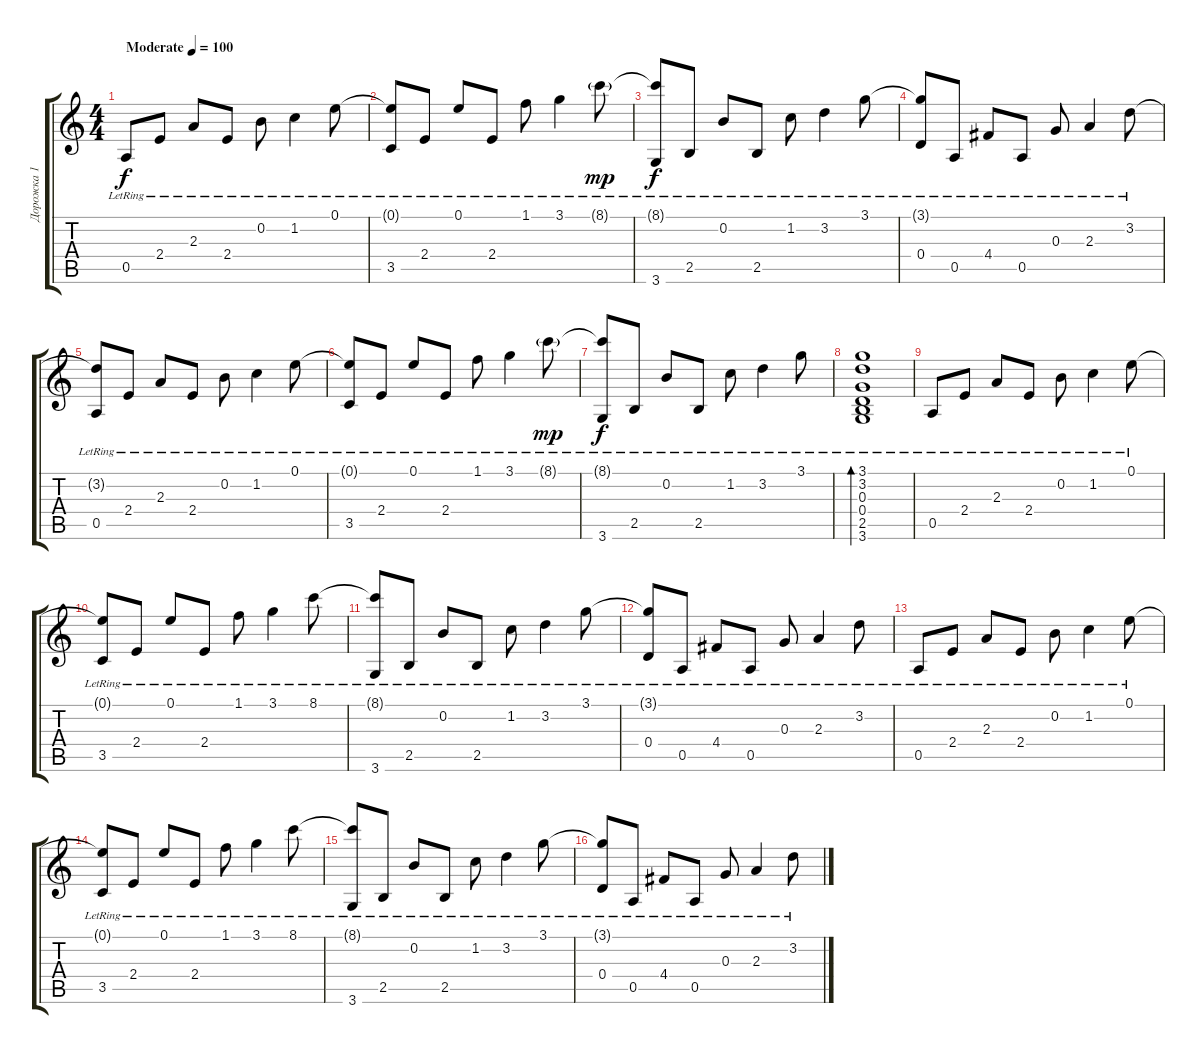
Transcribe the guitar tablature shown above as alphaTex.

\track ("Дорожка 1" "Дорожка 1") {instrument acousticguitarsteel}
\staff {score tabs}
\tuning (E4 B3 G3 D3 A2 E2) {hide}
\ts (4 4)
\tempo (100 "Moderate")
\clef g2
\ks c
0.5{lr}.8{dy f instrument acousticguitarsteel} 2.4{lr}.8 2.3{lr}.8 2.4{lr}.8 0.2{lr}.8 1.2{lr}.4 0.1{lr}.8 |
(0.1{t} 3.5{lr}).8 2.4{lr}.8 0.1{lr}.8 2.4{lr}.8 1.1{lr}.8 3.1{lr}.4 8.1{g lr}.8{dy mp} |
(8.1{t} 3.6{lr}).8{dy f} 2.5{lr}.8 0.2{lr}.8 2.5{lr}.8 1.2{lr}.8 3.2{lr}.4 3.1{lr}.8 |
(3.1{t} 0.4{lr}).8 0.5{lr}.8 4.4{lr}.8 0.5{lr}.8 0.3{lr}.8 2.3{lr}.4 3.2{lr}.8 |
(3.2{t} 0.5{lr}).8 2.4{lr}.8 2.3{lr}.8 2.4{lr}.8 0.2{lr}.8 1.2{lr}.4 0.1{lr}.8 |
(0.1{t} 3.5{lr}).8{beam Up} 2.4{lr}.8{beam Up} 0.1{lr}.8 2.4{lr}.8 1.1{lr}.8 3.1{lr}.4 8.1{g lr}.8{dy mp} |
(8.1{t} 3.6{lr}).8{dy f} 2.5{lr}.8 0.2{lr}.8 2.5{lr}.8 1.2{lr}.8 3.2{lr}.4 3.1{lr}.8 |
(3.1 3.2{lr} 0.3{lr} 0.4{lr} 2.5{lr} 3.6{lr}).1{bd 240} |
0.5{lr}.8 2.4{lr}.8 2.3{lr}.8 2.4{lr}.8 0.2{lr}.8 1.2{lr}.4 0.1{lr}.8 |
(0.1{t} 3.5{lr}).8 2.4{lr}.8 0.1{lr}.8 2.4{lr}.8 1.1{lr}.8 3.1{lr}.4 8.1{lr}.8 |
(8.1{t} 3.6{lr}).8 2.5{lr}.8 0.2{lr}.8 2.5{lr}.8 1.2{lr}.8 3.2{lr}.4 3.1{lr}.8 |
(3.1{t} 0.4{lr}).8 0.5{lr}.8 4.4{lr}.8 0.5{lr}.8 0.3{lr}.8 2.3{lr}.4 3.2{lr}.8 |
0.5{lr}.8 2.4{lr}.8 2.3{lr}.8 2.4{lr}.8 0.2{lr}.8 1.2{lr}.4 0.1{lr}.8 |
(0.1{t} 3.5{lr}).8 2.4{lr}.8 0.1{lr}.8 2.4{lr}.8 1.1{lr}.8 3.1{lr}.4 8.1{lr}.8 |
(8.1{t} 3.6{lr}).8 2.5{lr}.8 0.2{lr}.8 2.5{lr}.8 1.2{lr}.8 3.2{lr}.4 3.1{lr}.8 |
(3.1{t} 0.4{lr}).8 0.5{lr}.8 4.4{lr}.8 0.5{lr}.8 0.3{lr}.8 2.3{lr}.4 3.2{lr}.8
